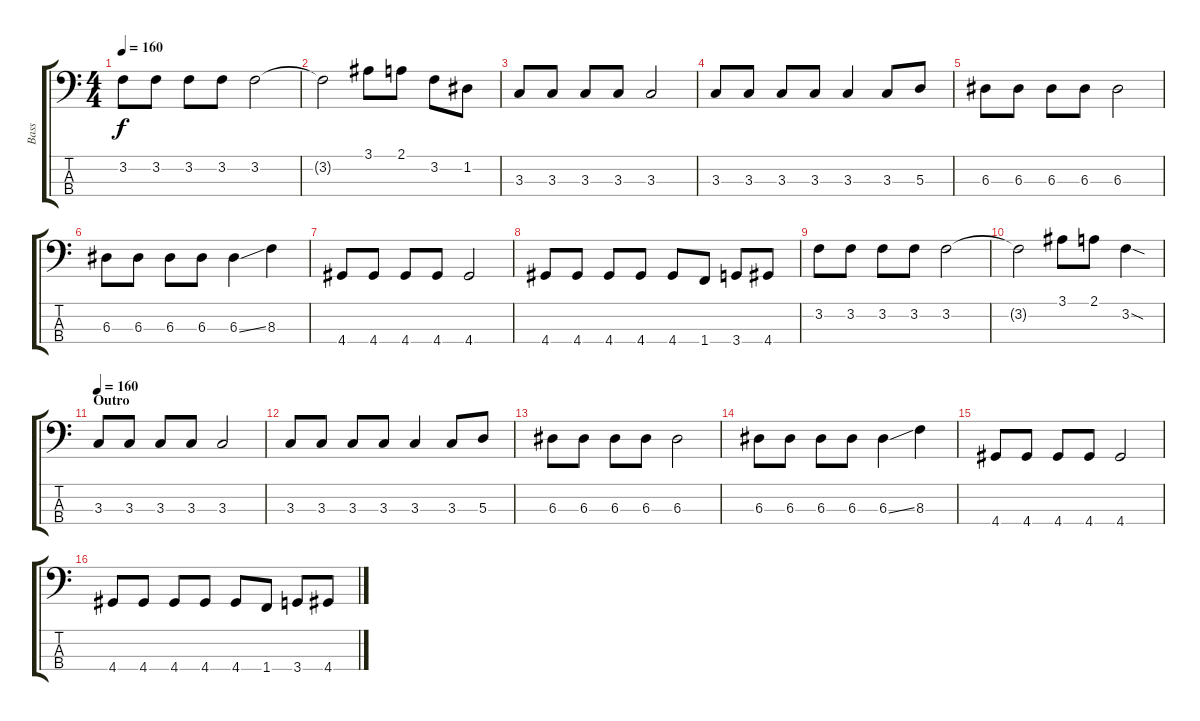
\track ("Bass" "Bass") {instrument electricbassfinger}
\staff {score tabs}
\tuning (G2 D2 A1 E1) {hide}
\ts (4 4)
\tempo 160
\clef f4
\ks c
3.2.8{dy f} 3.2.8 3.2.8 3.2.8 3.2.2 |
3.2{t}.2 3.1.8 2.1.8 3.2.8 1.2.8 |
3.3.8 3.3.8 3.3.8 3.3.8 3.3.2 |
3.3.8 3.3.8 3.3.8 3.3.8 3.3.4 3.3.8 5.3.8 |
6.3.8 6.3.8 6.3.8 6.3.8 6.3.2 |
6.3.8 6.3.8 6.3.8 6.3.8 6.3{ss}.4 8.3.4 |
4.4.8 4.4.8 4.4.8 4.4.8 4.4.2 |
4.4.8 4.4.8 4.4.8 4.4.8 4.4.8 1.4.8 3.4.8 4.4.8 |
3.2.8 3.2.8 3.2.8 3.2.8 3.2.2 |
3.2{t}.2 3.1.8 2.1.8 3.2{sod}.4 |
\section ("" "Outro")
\tempo 160
3.3.8 3.3.8 3.3.8 3.3.8 3.3.2 |
3.3.8 3.3.8 3.3.8 3.3.8 3.3.4 3.3.8 5.3.8 |
6.3.8 6.3.8 6.3.8 6.3.8 6.3.2 |
6.3.8 6.3.8 6.3.8 6.3.8 6.3{ss}.4 8.3.4 |
4.4.8 4.4.8 4.4.8 4.4.8 4.4.2 |
4.4.8 4.4.8 4.4.8 4.4.8 4.4.8 1.4.8 3.4.8 4.4.8
